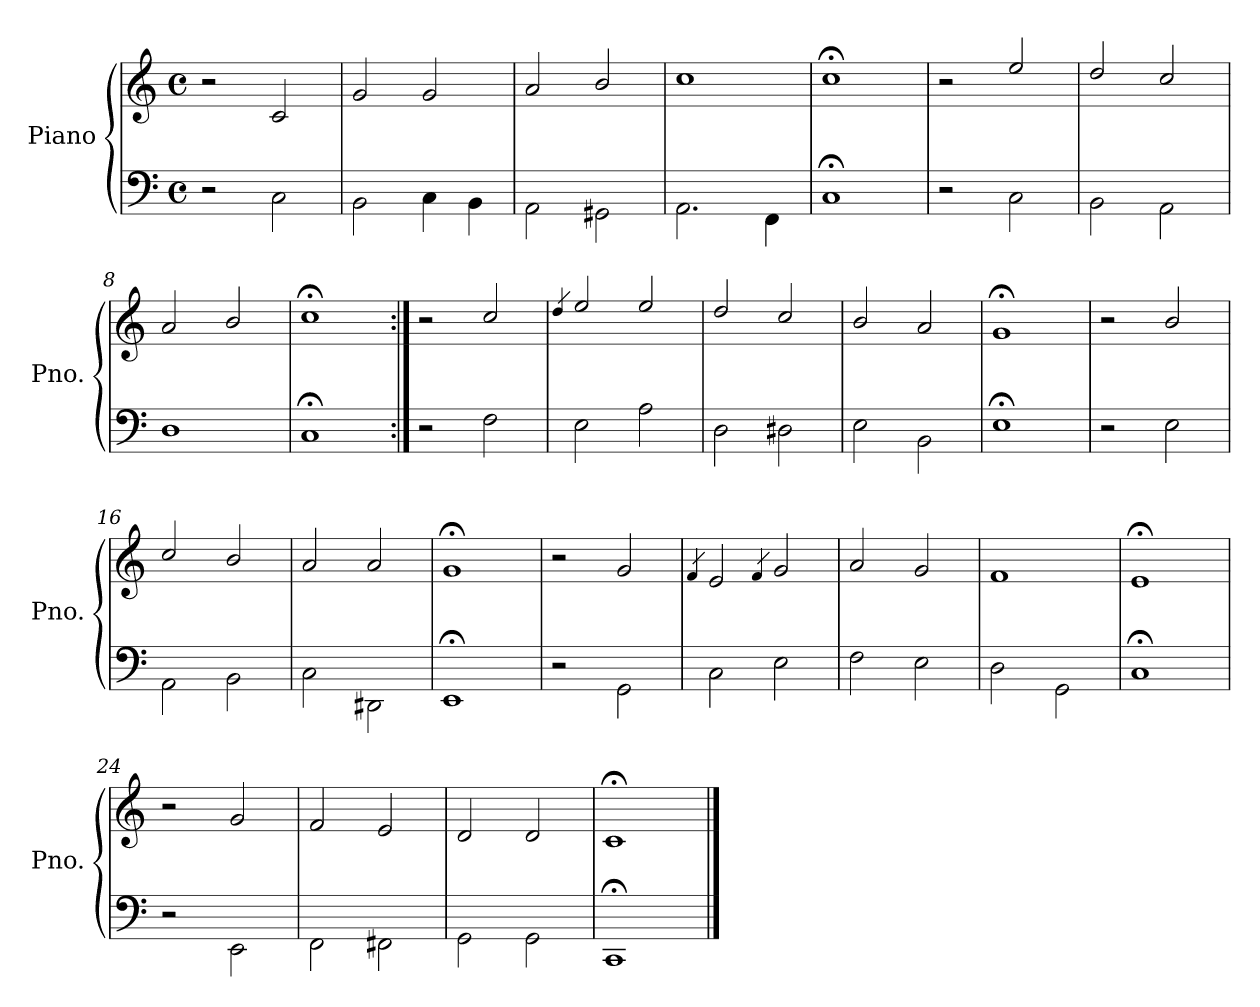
**kern	**kern
*part1	*part1
*staff2	*staff1
*I"Piano	*
*I'Pno.	*
*clefF4	*clefG2
*k[]	*k[]
*M4/4	*M4/4
*met(c)	*met(c)
=1	=1
2r	2r
2C\	2c/
=2	=2
2BB\	2g/
4C\	2g/
4BB\	.
=3	=3
2AA\	2a/
2GG#X\	2b/
=4	=4
2.AA\	1cc
4FF\	.
=5	=5
1C;	1cc;<
=6	=6
2r	2r
2C\	2ee/
=7	=7
2BB\	2dd/
2AA\	2cc/
=8	=8
1D	2a/
.	2b/
=9	=9
1C;	1cc;<
!!LO:LB:g=z
=10:|!	=10:|!
2r	2r
2F\	2cc/
=11	=11
.	4qdd/
2E\	2ee/
2A\	2ee/
=12	=12
2D\	2dd/
2D#X\	2cc/
=13	=13
2E\	2b/
2BB\	2a/
=14	=14
1E;	1g;<
=15	=15
2r	2r
2E\	2b/
=16	=16
2AA\	2cc/
2BB\	2b/
=17	=17
2C\	2a/
2DD#X\	2a/
=18	=18
1EE;	1g;<
!!LO:PB:g=z
=19	=19
2r	2r
2GG\	2g/
=20	=20
.	4qf/
2C\	2e/
.	4qf/
2E\	2g/
=21	=21
2F\	2a/
2E\	2g/
=22	=22
2D\	1f
2GG\	.
=23	=23
1C;	1e;<
=24	=24
2r	2r
2EE\	2g/
=25	=25
2FF\	2f/
2FF#X\	2e/
=26	=26
2GG\	2d/
2GG\	2d/
=27	=27
1CC;	1c;<
==	==
*-	*-
